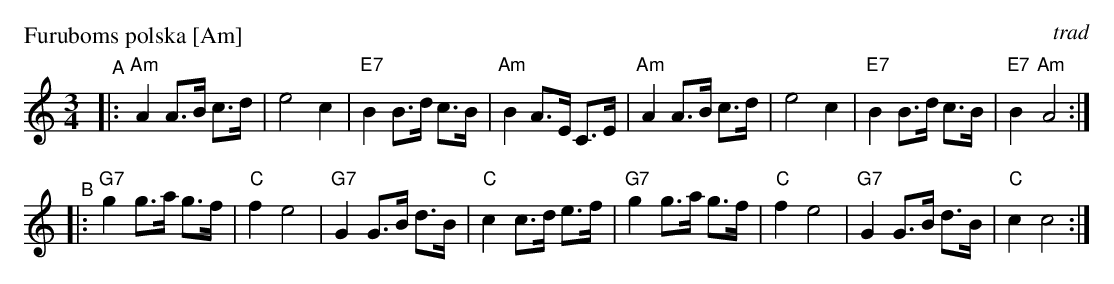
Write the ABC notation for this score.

X:1
P: Furuboms polska	[Am]
O: trad
M: 3/4
L: 1/8
K: Am	% and C
"^A"\
|: "Am"A2 A>B c>d | e4 c2 | "E7"B2 B>d c>B | "Am"B2 A>E C>E \
|  "Am"A2 A>B c>d | e4 c2 | "E7"B2 B>d c>B | "E7"B2 "Am"A4 :|
"^B"\
|: "G7"g2  g>a g>f | "C"f2 e4 | "G7"G2 G>B d>B | "C"c2 c>d e>f \
|  "G7"g2  g>a g>f | "C"f2 e4 | "G7"G2 G>B d>B | "C"c2 c4 :|
